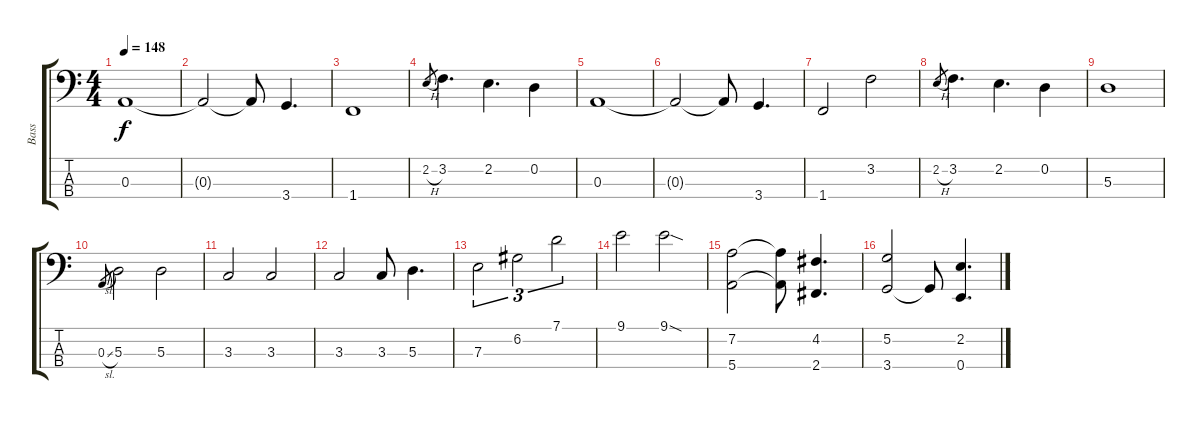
\track ("Bass" "Bass") {instrument acousticbass}
\staff {score tabs}
\tuning (G2 D2 A1 E1) {hide}
\ts (4 4)
\tempo 148
\clef f4
\ks c
0.3.1{dy f} |
0.3{t}.2 0.3{t}.8 3.4.4{d} |
1.4.1 |
2.2{h}.8{gr} 3.2.4{d} 2.2.4{d} 0.2.4 |
0.3.1 |
0.3{t}.2 0.3{t}.8 3.4.4{d} |
1.4.2 3.2.2 |
2.2{h}.8{gr} 3.2.4{d} 2.2.4{d} 0.2.4 |
5.3.1 |
0.3{sl}.8{gr} 5.3.2 5.3.2 |
3.3.2 3.3.2 |
3.3.2 3.3.8 5.3.4{d} |
7.3.2{tu (3 2)} 6.2.2{tu (3 2)} 7.1.2{tu (3 2)} |
9.1.2 9.1{sod}.2 |
(7.2 5.4).2 (7.2{t} 5.4{t}).8 (4.2 2.4).4{d} |
(5.2 3.4).2 3.4{t}.8 (2.2 0.4).4{d}
